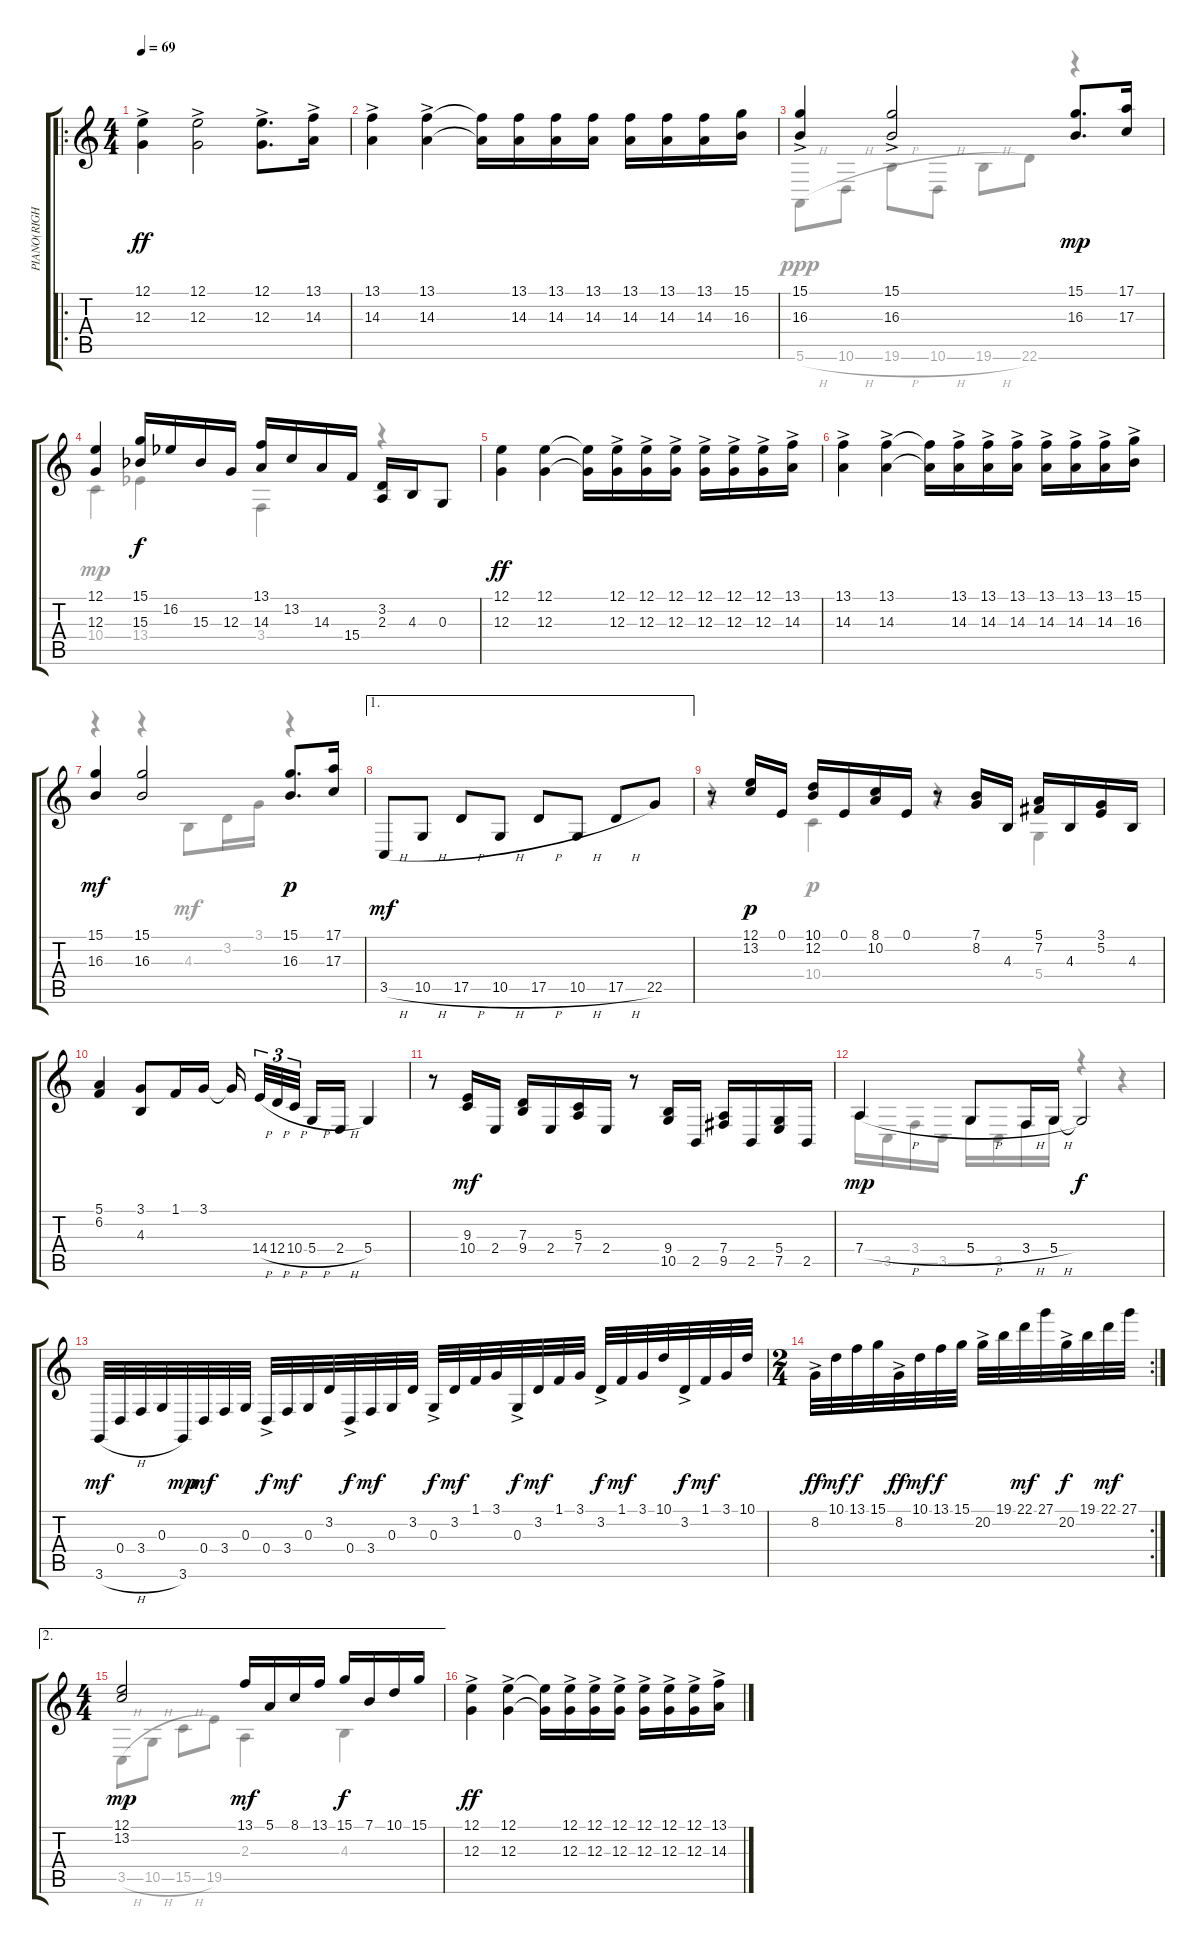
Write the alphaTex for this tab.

\track ("PIANO(RIGHT)" "PIANO(RIGH") {instrument acousticgrandpiano}
\staff {score tabs}
\tuning (E4 B3 G3 D3 A2 E2) {hide}
\voice
\ro
\ts (4 4)
\tempo 69
\clef g2
\ks c
(12.1{ac} 12.3{ac}).4{dy ff} (12.1{ac} 12.3).2 (12.1{ac} 12.3{ac}).8{d} (13.1{ac} 14.3{ac}).16 |
(13.1{ac} 14.3).4 (13.1 14.3{ac}).4 (13.1{t} 14.3{t}).16 (13.1 14.3).16 (13.1 14.3).16 (13.1 14.3).16 (13.1 14.3).16 (13.1 14.3).16 (13.1 14.3).16 (15.1 16.3).16 |
(15.1{ac} 16.3{ac}).4 (15.1{ac} 16.3{ac}).2 (15.1 16.3).8{d dy mp} (17.1 17.3).16 |
(12.1 12.3).4 (15.1 15.3{acc b}).16{dy f} 16.2{acc b}.16 15.3{acc b}.16 12.3.16 (13.1 14.3).16 13.2.16 14.3.16 15.4.16 (3.2 2.3).16 4.3.16 0.3.8 |
(12.1 12.3).4{dy ff} (12.1 12.3).4 (12.1{t} 12.3{t}).16 (12.1{ac} 12.3{ac}).16 (12.1{ac} 12.3{ac}).16 (12.1{ac} 12.3{ac}).16 (12.1{ac} 12.3{ac}).16 (12.1{ac} 12.3{ac}).16 (12.1{ac} 12.3{ac}).16 (13.1{ac} 14.3{ac}).16 |
(13.1{ac} 14.3{ac}).4 (13.1{ac} 14.3{ac}).4 (13.1{t} 14.3{t}).16 (13.1{ac} 14.3{ac}).16 (13.1{ac} 14.3{ac}).16 (13.1{ac} 14.3{ac}).16 (13.1{ac} 14.3{ac}).16 (13.1{ac} 14.3{ac}).16 (13.1{ac} 14.3{ac}).16 (15.1{ac} 16.3{ac}).16 |
(15.1 16.3).4{dy mf} (15.1 16.3).2 (15.1 16.3).8{d dy p} (17.1 17.3).16 |
\ae 1
3.5{h}.8{dy mf} 10.5{h}.8 17.5{h}.8 10.5{h}.8 17.5{h}.8 10.5{h}.8 17.5{h}.8 22.5.8 |
r.8 (12.1 13.2).16{dy p} 0.1.16 (10.1 12.2).16 0.1.16 (8.1 10.2).16 0.1.16 r.8 (7.1 8.2).16 4.3.16 (5.1 7.2).16 4.3.16 (3.1 5.2).16 4.3.16 |
(5.1 6.2).4 (3.1 4.3).8 1.1.16 3.1.16 3.1{t}.16{beam splitsecondary} 14.4{h}.32{tu (3 2)} 12.4{h}.32{tu (3 2)} 10.4{h}.32{tu (3 2) beam splitsecondary} 5.4{h}.16 2.4{h}.16 5.4.4 |
r.8 (9.3 10.4).16{dy mf} 2.4.16 (7.3 9.4).16 2.4.16 (5.3 7.4).16 2.4.16 r.8 (9.4 10.5).16 2.5.16 (7.4 9.5).16 2.5.16 (5.4 7.5).16 2.5.16 |
7.4{h}.4{dy mp} 5.4{h}.8 3.4{h}.16 5.4{h}.16 5.4{t}.2{dy f} |
3.6{h}.32{dy mf} 0.4.32 3.4.32 0.3.32 3.6.32{dy mp} 0.4.32{dy mf} 3.4.32 0.3.32 0.4{ac}.32{dy f} 3.4.32{dy mf} 0.3.32 3.2.32 0.4{ac}.32{dy f} 3.4.32{dy mf} 0.3.32 3.2.32 0.3{ac}.32{dy f} 3.2.32{dy mf} 1.1.32 3.1.32 0.3{ac}.32{dy f} 3.2.32{dy mf} 1.1.32 3.1.32 3.2{ac}.32{dy f} 1.1.32{dy mf} 3.1.32 10.1.32 3.2{ac}.32{dy f} 1.1.32{dy mf} 3.1.32 10.1.32 |
\rc 2
\ts (2 4)
8.2{ac}.32{dy ff} 10.1.32{dy mf} 13.1.32{dy f} 15.1.32 8.2{ac}.32{dy ff} 10.1.32{dy mf} 13.1.32{dy f} 15.1.32 20.2{ac}.32 19.1.32 22.1.32{dy mf} 27.1.32 20.2{ac}.32{dy f} 19.1.32 22.1.32{dy mf} 27.1.32 |
\ae 2
\ts (4 4)
(12.1 13.2).2{dy mp} 13.1.16{dy mf} 5.1.16 8.1.16 13.1.16 15.1.16{dy f} 7.1.16 10.1.16 15.1.16 |
(12.1{ac} 12.3{ac}).4{dy ff} (12.1{ac} 12.3{ac}).4 (12.1{t} 12.3{t}).16 (12.1{ac} 12.3{ac}).16 (12.1{ac} 12.3{ac}).16 (12.1{ac} 12.3{ac}).16{txt ""} (12.1{ac} 12.3{ac}).16 (12.1{ac} 12.3{ac}).16 (12.1{ac} 12.3{ac}).16 (13.1{ac} 14.3{ac}).16
\voice
\clef g2
\ottava regular
\simile none
\ks c
|
|
5.6{h}.8{dy ppp} 10.6{h}.8 19.6{h}.8 10.6{h}.8 19.6{h}.8 22.6.8 r.4 |
10.4.4{dy mp} 13.4{acc b}.4 3.4.4 r.4 |
|
|
r.4 r.4 4.3.8{dy mf} 3.2.16 3.1.16 r.4 |
|
r.4 10.4.4{dy p} r.4 5.4.4 |
|
|
7.4.16{dy mp} 3.5.16 3.4.16 3.5.16 5.4.16 3.5.16 3.4.16 5.4.16 r.4 r.4 |
|
|
3.5{h}.8 10.5{h}.8 15.5{h}.8 19.5.8 2.3.4{dy mf} 4.3.4{dy f} |
